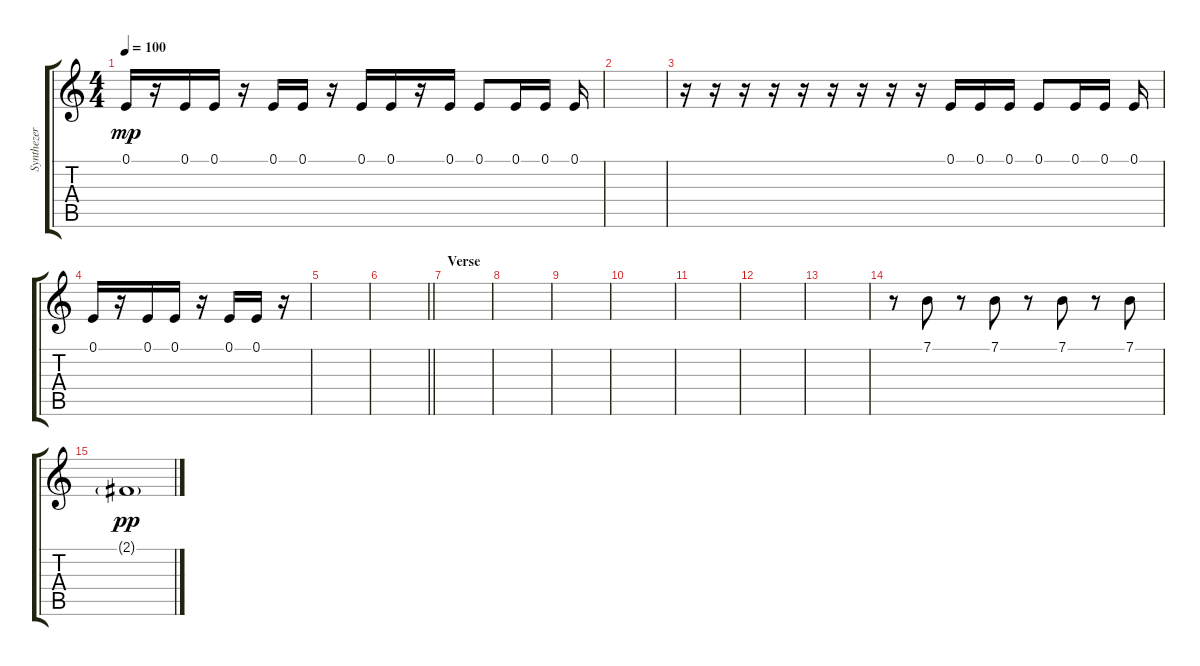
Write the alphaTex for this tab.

\track ("Synthezer" "Synthezer") {instrument electricpiano1}
\staff {score tabs}
\tuning (E4 B3 G3 D3 A2 E2) {hide}
\ts (4 4)
\tempo 100
\clef g2
\ks c
0.1.16{dy mp} r.16 0.1.16 0.1.16 r.16 0.1.16 0.1.16 r.16 0.1.16 0.1.16 r.16 0.1.16 0.1.8 0.1.16 0.1.16 0.1.16 |
|
r.16 r.16 r.16 r.16 r.16 r.16 r.16 r.16 r.16 0.1.16 0.1.16 0.1.16 0.1.8 0.1.16 0.1.16 0.1.16 |
0.1.16 r.16 0.1.16 0.1.16 r.16 0.1.16 0.1.16 r.16 |
|
\barLineRight lightlight
|
\section ("" "Verse")
|
|
|
|
|
|
|
r.8 7.1.8 r.8 7.1.8 r.8 7.1.8 r.8 7.1.8 |
2.1{g}.1{dy pp}
